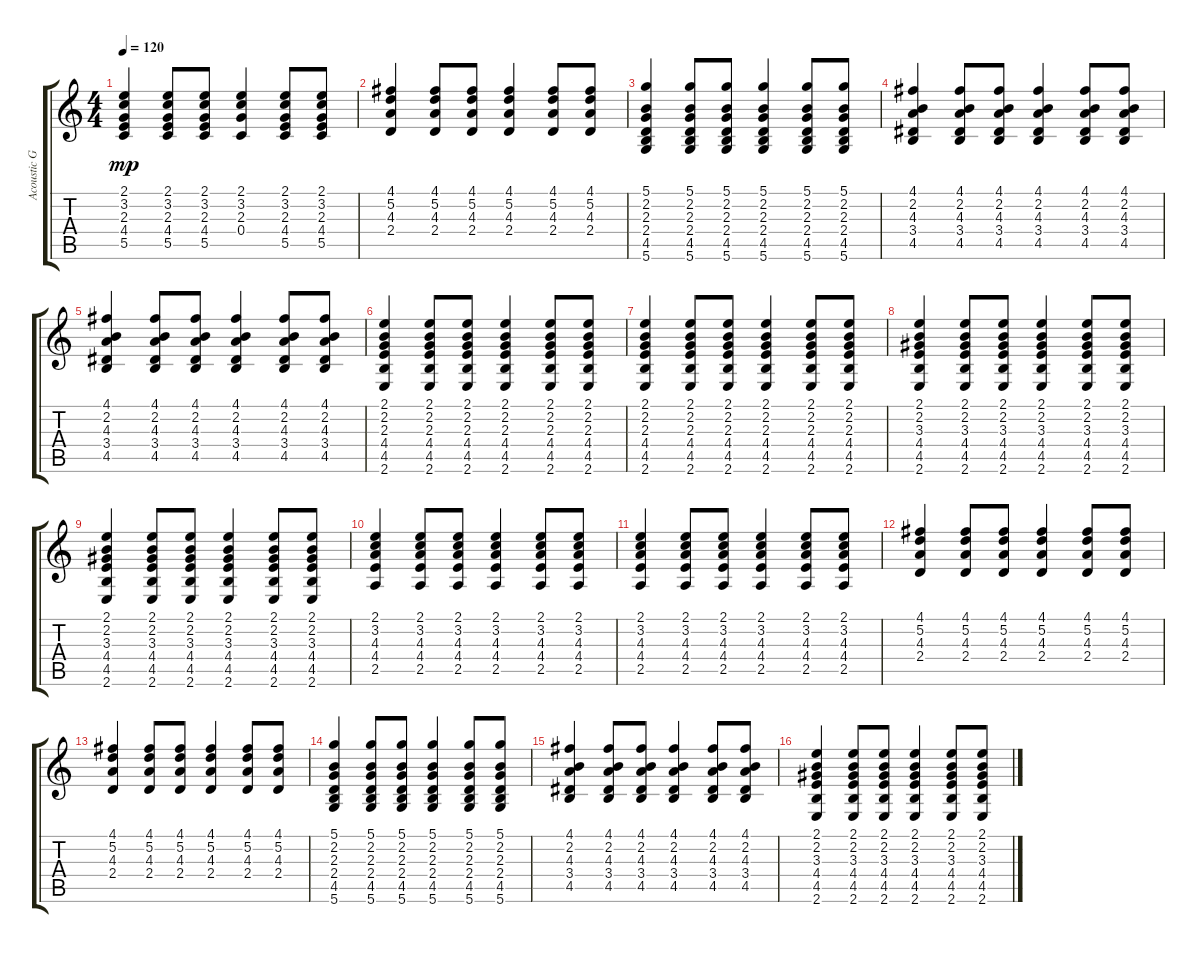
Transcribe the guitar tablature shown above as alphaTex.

\track ("Acoustic Guitar 2" "Acoustic G") {instrument acousticguitarsteel}
\staff {score tabs}
\tuning (D4 A3 F3 C3 G2 D2) {hide}
\ts (4 4)
\tempo 120
\clef g2
\ks c
(2.1 3.2 2.3 4.4 5.5).4{dy mp} (2.1 3.2 2.3 4.4 5.5).8 (2.1 3.2 2.3 4.4 5.5).8 (2.1 3.2 2.3 0.4).4 (2.1 3.2 2.3 4.4 5.5).8 (2.1 3.2 2.3 4.4 5.5).8 |
(4.1 5.2 4.3 2.4).4 (4.1 5.2 4.3 2.4).8 (4.1 5.2 4.3 2.4).8 (4.1 5.2 4.3 2.4).4 (4.1 5.2 4.3 2.4).8 (4.1 5.2 4.3 2.4).8 |
(5.1 2.2 2.3 2.4 4.5 5.6).4 (5.1 2.2 2.3 2.4 4.5 5.6).8 (5.1 2.2 2.3 2.4 4.5 5.6).8 (5.1 2.2 2.3 2.4 4.5 5.6).4 (5.1 2.2 2.3 2.4 4.5 5.6).8 (5.1 2.2 2.3 2.4 4.5 5.6).8 |
(4.1 2.2 4.3 3.4 4.5).4 (4.1 2.2 4.3 3.4 4.5).8 (4.1 2.2 4.3 3.4 4.5).8 (4.1 2.2 4.3 3.4 4.5).4 (4.1 2.2 4.3 3.4 4.5).8 (4.1 2.2 4.3 3.4 4.5).8 |
(4.1 2.2 4.3 3.4 4.5).4 (4.1 2.2 4.3 3.4 4.5).8 (4.1 2.2 4.3 3.4 4.5).8 (4.1 2.2 4.3 3.4 4.5).4 (4.1 2.2 4.3 3.4 4.5).8 (4.1 2.2 4.3 3.4 4.5).8 |
(2.1 2.2 2.3 4.4 4.5 2.6).4 (2.1 2.2 2.3 4.4 4.5 2.6).8 (2.1 2.2 2.3 4.4 4.5 2.6).8 (2.1 2.2 2.3 4.4 4.5 2.6).4 (2.1 2.2 2.3 4.4 4.5 2.6).8 (2.1 2.2 2.3 4.4 4.5 2.6).8 |
(2.1 2.2 2.3 4.4 4.5 2.6).4 (2.1 2.2 2.3 4.4 4.5 2.6).8 (2.1 2.2 2.3 4.4 4.5 2.6).8 (2.1 2.2 2.3 4.4 4.5 2.6).4 (2.1 2.2 2.3 4.4 4.5 2.6).8 (2.1 2.2 2.3 4.4 4.5 2.6).8 |
(2.1 2.2 3.3 4.4 4.5 2.6).4 (2.1 2.2 3.3 4.4 4.5 2.6).8 (2.1 2.2 3.3 4.4 4.5 2.6).8 (2.1 2.2 3.3 4.4 4.5 2.6).4 (2.1 2.2 3.3 4.4 4.5 2.6).8 (2.1 2.2 3.3 4.4 4.5 2.6).8 |
(2.1 2.2 3.3 4.4 4.5 2.6).4 (2.1 2.2 3.3 4.4 4.5 2.6).8 (2.1 2.2 3.3 4.4 4.5 2.6).8 (2.1 2.2 3.3 4.4 4.5 2.6).4 (2.1 2.2 3.3 4.4 4.5 2.6).8 (2.1 2.2 3.3 4.4 4.5 2.6).8 |
(2.1 3.2 4.3 4.4 2.5).4 (2.1 3.2 4.3 4.4 2.5).8 (2.1 3.2 4.3 4.4 2.5).8 (2.1 3.2 4.3 4.4 2.5).4 (2.1 3.2 4.3 4.4 2.5).8 (2.1 3.2 4.3 4.4 2.5).8 |
(2.1 3.2 4.3 4.4 2.5).4 (2.1 3.2 4.3 4.4 2.5).8 (2.1 3.2 4.3 4.4 2.5).8 (2.1 3.2 4.3 4.4 2.5).4 (2.1 3.2 4.3 4.4 2.5).8 (2.1 3.2 4.3 4.4 2.5).8 |
(4.1 5.2 4.3 2.4).4 (4.1 5.2 4.3 2.4).8 (4.1 5.2 4.3 2.4).8 (4.1 5.2 4.3 2.4).4 (4.1 5.2 4.3 2.4).8 (4.1 5.2 4.3 2.4).8 |
(4.1 5.2 4.3 2.4).4 (4.1 5.2 4.3 2.4).8 (4.1 5.2 4.3 2.4).8 (4.1 5.2 4.3 2.4).4 (4.1 5.2 4.3 2.4).8 (4.1 5.2 4.3 2.4).8 |
(5.1 2.2 2.3 2.4 4.5 5.6).4 (5.1 2.2 2.3 2.4 4.5 5.6).8 (5.1 2.2 2.3 2.4 4.5 5.6).8 (5.1 2.2 2.3 2.4 4.5 5.6).4 (5.1 2.2 2.3 2.4 4.5 5.6).8 (5.1 2.2 2.3 2.4 4.5 5.6).8 |
(4.1 2.2 4.3 3.4 4.5).4 (4.1 2.2 4.3 3.4 4.5).8 (4.1 2.2 4.3 3.4 4.5).8 (4.1 2.2 4.3 3.4 4.5).4 (4.1 2.2 4.3 3.4 4.5).8 (4.1 2.2 4.3 3.4 4.5).8 |
(2.1 2.2 3.3 4.4 4.5 2.6).4 (2.1 2.2 3.3 4.4 4.5 2.6).8 (2.1 2.2 3.3 4.4 4.5 2.6).8 (2.1 2.2 3.3 4.4 4.5 2.6).4 (2.1 2.2 3.3 4.4 4.5 2.6).8 (2.1 2.2 3.3 4.4 4.5 2.6).8
